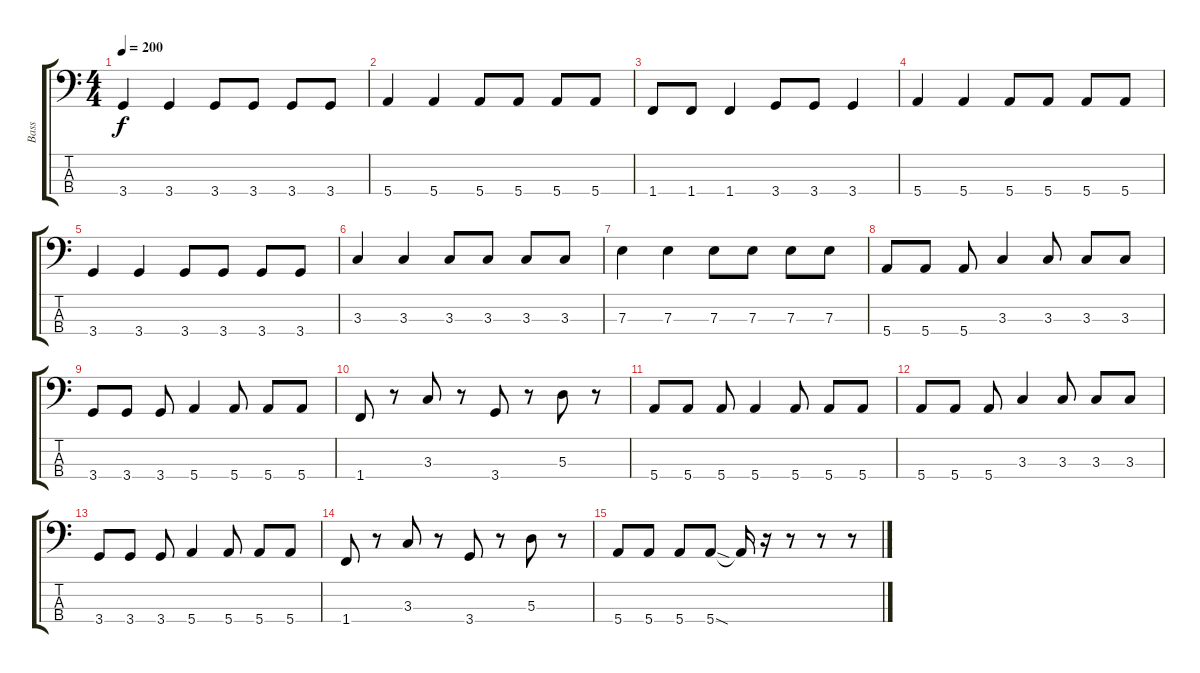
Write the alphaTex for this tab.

\track ("Bass" "Bass") {instrument electricbasspick}
\staff {score tabs}
\tuning (G2 D2 A1 E1) {hide}
\ts (4 4)
\tempo 200
\clef f4
\ks c
3.4.4{dy f} 3.4.4 3.4.8 3.4.8 3.4.8 3.4.8 |
5.4.4 5.4.4 5.4.8 5.4.8 5.4.8 5.4.8 |
1.4.8 1.4.8 1.4.4 3.4.8 3.4.8 3.4.4 |
5.4.4 5.4.4 5.4.8 5.4.8 5.4.8 5.4.8 |
3.4.4 3.4.4 3.4.8 3.4.8 3.4.8 3.4.8 |
3.3.4 3.3.4 3.3.8 3.3.8 3.3.8 3.3.8 |
7.3.4 7.3.4 7.3.8 7.3.8 7.3.8 7.3.8 |
5.4.8 5.4.8 5.4.8 3.3.4 3.3.8 3.3.8 3.3.8 |
3.4.8 3.4.8 3.4.8 5.4.4 5.4.8 5.4.8 5.4.8 |
1.4.8 r.8 3.3.8 r.8 3.4.8 r.8 5.3.8 r.8 |
5.4.8 5.4.8 5.4.8 5.4.4 5.4.8 5.4.8 5.4.8 |
5.4.8 5.4.8 5.4.8 3.3.4 3.3.8 3.3.8 3.3.8 |
3.4.8 3.4.8 3.4.8 5.4.4 5.4.8 5.4.8 5.4.8 |
1.4.8 r.8 3.3.8 r.8 3.4.8 r.8 5.3.8 r.8 |
5.4.8 5.4.8 5.4.8 5.4{sod}.8 5.4{t}.16 r.16 r.8 r.8 r.8
